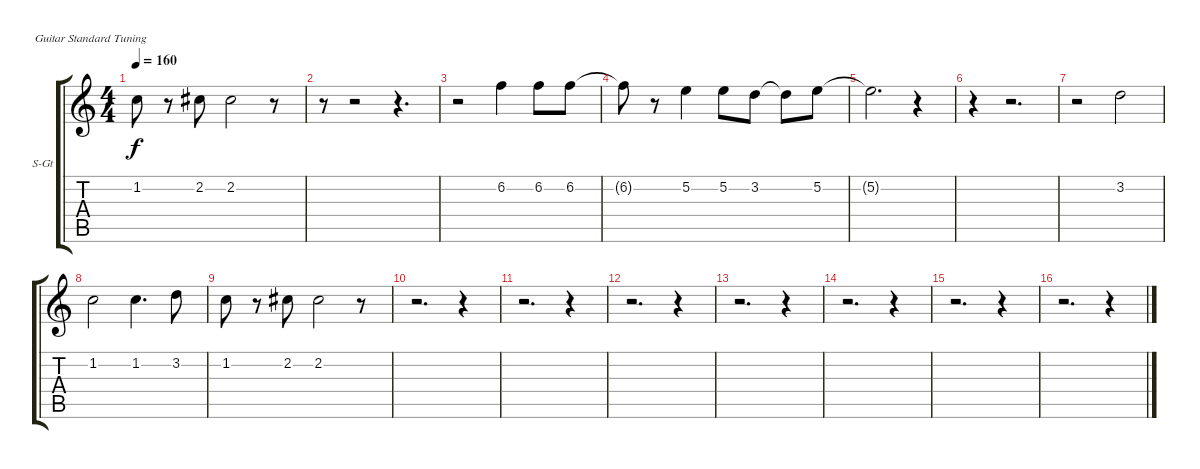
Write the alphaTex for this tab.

\bracketExtendMode groupsimilarinstruments
\firstSystemTrackNameOrientation horizontal
\otherSystemsTrackNameOrientation horizontal
\track ("Back Voices" "S-Gt") {instrument panflute}
\staff {score tabs}
\tuning (E4 B3 G3 D3 A2 E2)
\displaytranspose 12
\ts (4 4)
\tempo 160
\clef g2
\ks c
1.2.8{dy f} r.8 2.2.8 2.2.2 r.8 |
r.8 r.2 r.4{d} |
r.2 6.2.4 6.2.8 6.2.8 |
6.2{t}.8 r.8 5.2.4 5.2.8 3.2.8 3.2{t}.8 5.2.8 |
5.2{t}.2{d} r.4 |
r.4 r.2{d} |
r.2 3.2.2 |
1.2.2 1.2.4{d} 3.2.8 |
1.2.8 r.8 2.2.8 2.2.2 r.8 |
r.2{d} r.4 |
r.2{d} r.4 |
r.2{d} r.4 |
r.2{d} r.4 |
r.2{d} r.4 |
r.2{d} r.4 |
r.2{d} r.4
